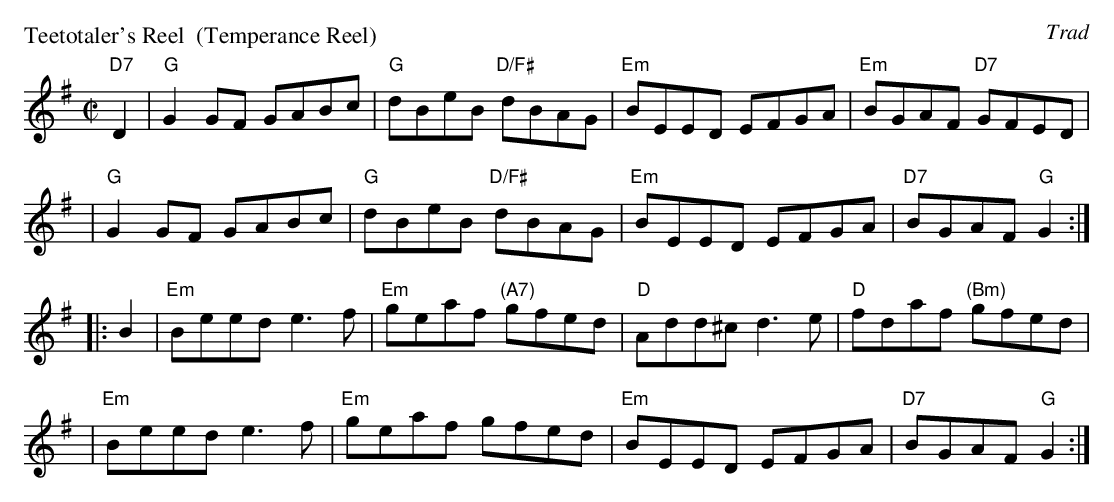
X:1
P: Teetotaler's Reel  (Temperance Reel)
O: Trad
M: C|
L: 1/8
K: G
"D7"D2 \
| "G"G2GF GABc | "G"dBeB "D/F#"dBAG | "Em"BEED EFGA | "Em"BGAF "D7"GFED |
| "G"G2GF GABc | "G"dBeB "D/F#"dBAG | "Em"BEED EFGA | "D7"BGAF "G"G2 :|
|: B2 \
| "Em"Beed e3f | "Em"geaf "(A7)"gfed | "D"Add^c d3e | "D"fdaf "(Bm)"gfed |
| "Em"Beed e3f | "Em"geaf gfed | "Em"BEED EFGA | "D7"BGAF "G"G2 :|
